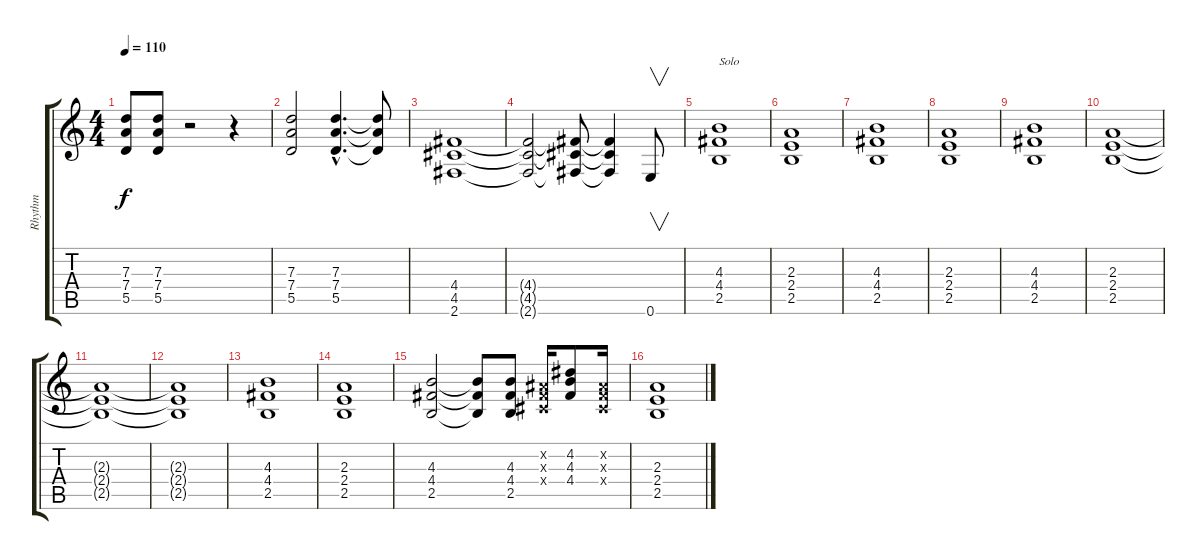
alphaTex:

\track ("Rhythm" "Rhythm") {instrument distortionguitar}
\staff {score tabs}
\tuning (E4 B3 G3 D3 A2 E2) {hide}
\ts (4 4)
\tempo 110
\clef g2
\ks c
(7.3 7.4 5.5).8{dy f} (7.3 7.4 5.5).8 r.2 r.4 |
(7.3 7.4 5.5).2 (7.3{hac} 7.4{hac} 5.5{hac}).4{d} (7.3{t} 7.4{t} 5.5{t}).8 |
(4.4 4.5 2.6).1 |
(4.4{t} 4.5{t} 2.6{t}).2 (4.4{t} 4.5{t} 2.6{t}).8 (4.4{t} 4.5{t} 2.6{t}).4 0.6.8{v} |
(4.3 4.4 2.5).1{txt "Solo" volume 11} |
(2.3 2.4 2.5).1 |
(4.3 4.4 2.5).1 |
(2.3 2.4 2.5).1 |
(4.3 4.4 2.5).1 |
(2.3 2.4 2.5).1 |
(2.3{t} 2.4{t} 2.5{t}).1 |
(2.3{t} 2.4{t} 2.5{t}).1 |
(4.3 4.4 2.5).1 |
(2.3 2.4 2.5).1 |
(4.3 4.4 2.5).2 (4.3{t} 4.4{t} 2.5{t}).8 (4.3 4.4 2.5).8 (-1.2{x} -1.3{x} -1.4{x}).16 (4.2 4.3 4.4).8 (-1.2{x} -1.3{x} -1.4{x}).16 |
(2.3 2.4 2.5).1
